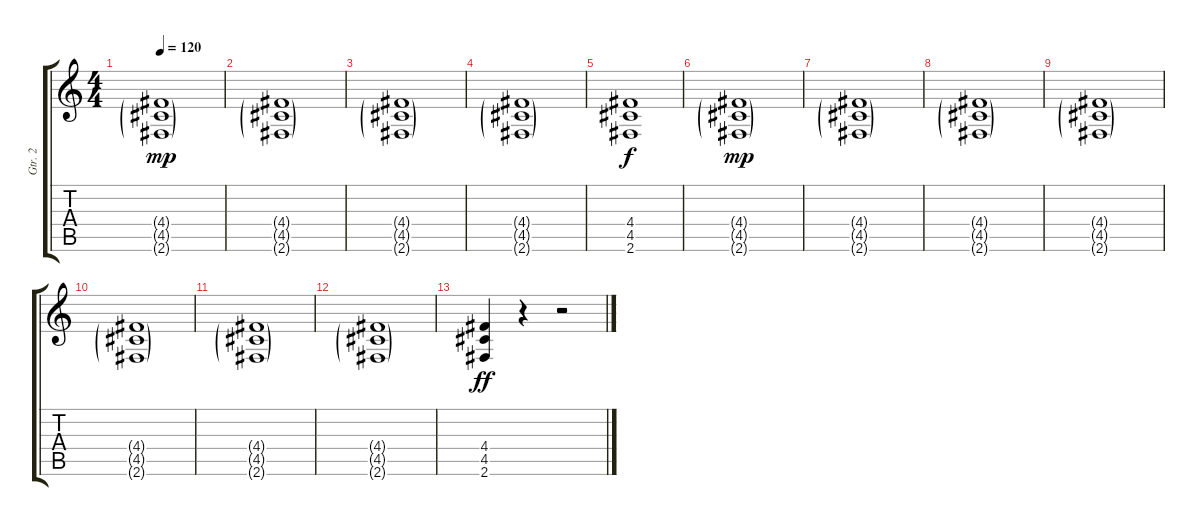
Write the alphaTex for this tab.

\track ("Gtr. 2" "Gtr. 2") {instrument distortionguitar}
\staff {score tabs}
\tuning (E4 B3 G3 D3 A2 E2) {hide}
\ts (4 4)
\tempo 120
\clef g2
\ks c
(4.4{g} 4.5{g} 2.6{g}).1{dy mp} |
(4.4{g} 4.5{g} 2.6{g}).1 |
(4.4{g} 4.5{g} 2.6{g}).1 |
(4.4{g} 4.5{g} 2.6{g}).1 |
(4.4 4.5 2.6).1{dy f} |
(4.4{g} 4.5{g} 2.6{g}).1{dy mp} |
(4.4{g} 4.5{g} 2.6{g}).1 |
(4.4{g} 4.5{g} 2.6{g}).1 |
(4.4{g} 4.5{g} 2.6{g}).1 |
(4.4{g} 4.5{g} 2.6{g}).1 |
(4.4{g} 4.5{g} 2.6{g}).1 |
(4.4{g} 4.5{g} 2.6{g}).1 |
(4.4 4.5 2.6).4{dy ff} r.4 r.2
